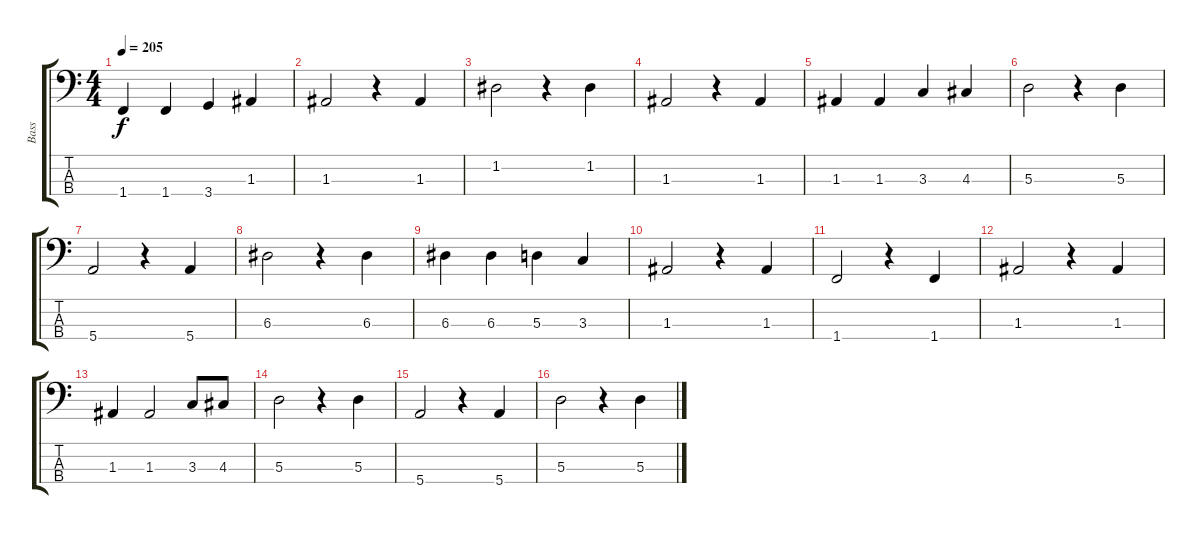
\track ("Bass" "Bass") {instrument electricbassfinger}
\staff {score tabs}
\tuning (G2 D2 A1 E1) {hide}
\ts (4 4)
\tempo 205
\clef f4
\ks c
1.4.4{dy f} 1.4.4 3.4.4 1.3.4 |
1.3.2 r.4 1.3.4 |
1.2.2 r.4 1.2.4 |
1.3.2 r.4 1.3.4 |
1.3.4 1.3.4 3.3.4 4.3.4 |
5.3.2 r.4 5.3.4 |
5.4.2 r.4 5.4.4 |
6.3.2 r.4 6.3.4 |
6.3.4 6.3.4 5.3.4 3.3.4 |
1.3.2 r.4 1.3.4 |
1.4.2 r.4 1.4.4 |
1.3.2 r.4 1.3.4 |
1.3.4 1.3.2 3.3.8 4.3.8 |
5.3.2 r.4 5.3.4 |
5.4.2 r.4 5.4.4 |
5.3.2 r.4 5.3.4
